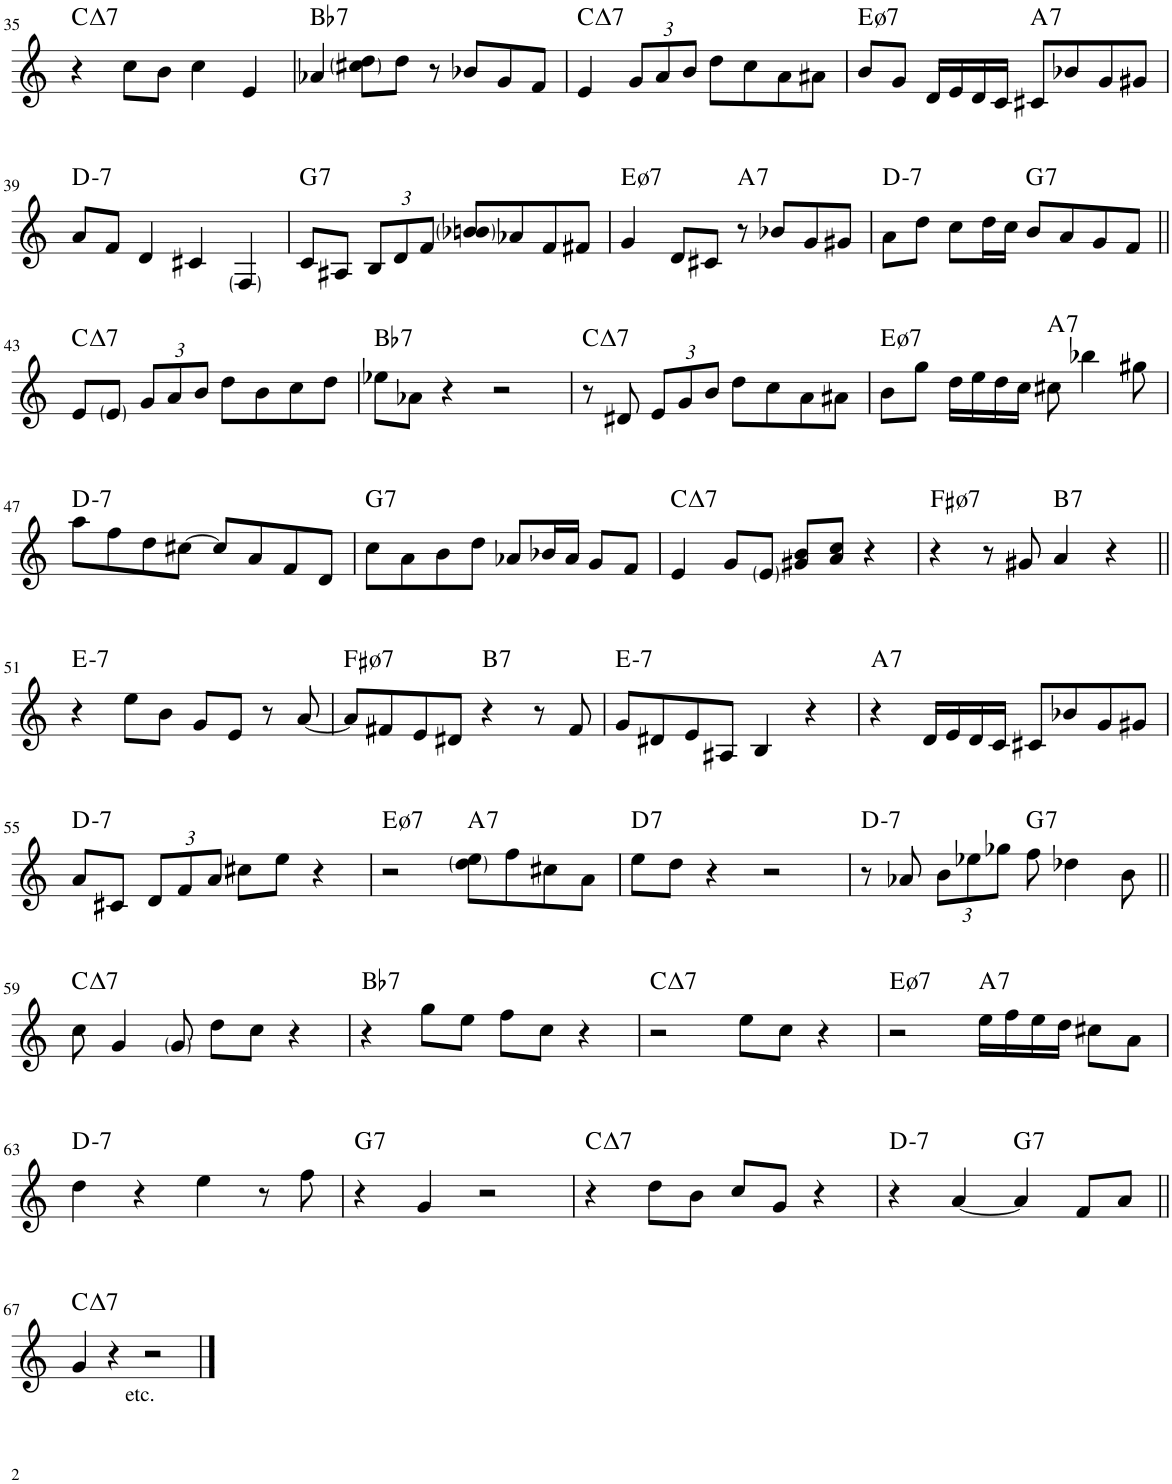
**kern	**harte
*part1	*part1
*staff1	*
*I"Piano	*
*I'Pno.	*
!!LO:PB:g=z
*clefG2	*
*k[]	*
*M4/4	*
=35	=35
!	!LO:H:kt=7
4r	C:maj7
8cc\L	.
8b\J	.
4cc\	.
4e/	.
=36	=36
!	!LO:H:kt=7
4a-X/	Bb:7
8cc#X\ 8dd\L	.
8dd\J	.
8r	.
8b-X/L	.
8g/	.
8f/J	.
=37	=37
!	!LO:H:kt=7
4e/	C:maj7
*Xbrackettup	*
12g/L	.
12a/	.
12b/J	.
8dd\L	.
8cc\	.
8a\	.
8a#X\J	.
=38	=38
!	!LO:H:kt=7
8b/L	E:hdim7
8g/J	.
16d/LL	.
16e/	.
16d/	.
16c/JJ	.
!	!LO:H:kt=7
8c#X/L	A:7
8b-X/	.
8g/	.
8g#X/J	.
!!LO:LB:g=z
=39	=39
!	!LO:H:kt=7
8a/L	D:min7
8f/J	.
4d/	.
4c#X/	.
4F/	.
=40	=40
!	!LO:H:kt=7
8c/L	G:7
8A#X/J	.
12B/L	.
12d/	.
12f/J	.
8b-X/ 8bn/L	.
8a-X/	.
8f/	.
8f#X/J	.
=41	=41
!	!LO:H:kt=7
4g/	E:hdim7
8d/L	.
8c#X/J	.
!	!LO:H:kt=7
8r	A:7
8b-X/L	.
8g/	.
8g#X/J	.
=42	=42
!	!LO:H:kt=7
8a\L	D:min7
8dd\J	.
8cc\L	.
16dd\L	.
16cc\JJ	.
!	!LO:H:kt=7
8b/L	G:7
8a/	.
8g/	.
8f/J	.
!!LO:LB:g=z
=43||	=43||
!	!LO:H:kt=7
8e/L	C:maj7
8e/J	.
12g/L	.
12a/	.
12b/J	.
8dd\L	.
8b\	.
8cc\	.
8dd\J	.
=44	=44
!	!LO:H:kt=7
8ee-X\L	Bb:7
8a-X\J	.
4r	.
2r	.
=45	=45
!	!LO:H:kt=7
8r	C:maj7
8d#X/	.
12e/L	.
12g/	.
12b/J	.
8dd\L	.
8cc\	.
8a\	.
8a#X\J	.
=46	=46
!	!LO:H:kt=7
8b\L	E:hdim7
8gg\J	.
16dd\LL	.
16ee\	.
16dd\	.
16cc\JJ	.
!	!LO:H:kt=7
8cc#X\	A:7
4bb-X\	.
8gg#X\	.
!!LO:LB:g=z
=47	=47
!	!LO:H:kt=7
8aa\L	D:min7
8ff\	.
8dd\	.
[8cc#X\J	.
8cc#/L]	.
8a/	.
8f/	.
8d/J	.
=48	=48
!	!LO:H:kt=7
8cc\L	G:7
8a\	.
8b\	.
8dd\J	.
8a-X/L	.
16b-X/L	.
16a-/JJ	.
8g/L	.
8f/J	.
=49	=49
!	!LO:H:kt=7
4e/	C:maj7
8g/L	.
8e/J	.
8g#X/ 8b/L	.
8a/ 8cc/J	.
4r	.
=50	=50
!	!LO:H:kt=7
4r	F#:hdim7
8r	.
8g#X/	.
!	!LO:H:kt=7
4a/	B:7
4r	.
!!LO:LB:g=z
=51||	=51||
!	!LO:H:kt=7
4r	E:min7
8ee\L	.
8b\J	.
8g/L	.
8e/J	.
8r	.
[8a/	.
=52	=52
!	!LO:H:kt=7
8a/L]	F#:hdim7
8f#X/	.
8e/	.
8d#X/J	.
!	!LO:H:kt=7
4r	B:7
8r	.
8f#/	.
=53	=53
!	!LO:H:kt=7
8g/L	E:min7
8d#X/	.
8e/	.
8A#X/J	.
4B/	.
4r	.
=54	=54
!	!LO:H:kt=7
4r	A:7
16d/LL	.
16e/	.
16d/	.
16c/JJ	.
8c#X/L	.
8b-X/	.
8g/	.
8g#X/J	.
!!LO:LB:g=z
=55	=55
!	!LO:H:kt=7
8a/L	D:min7
8c#X/J	.
12d/L	.
12f/	.
12a/J	.
8cc#X\L	.
8ee\J	.
4r	.
=56	=56
!	!LO:H:kt=7
2r	E:hdim7
!	!LO:H:kt=7
8dd\ 8ee\L	A:7
8ff\	.
8cc#X\	.
8a\J	.
=57	=57
!	!LO:H:kt=7
8ee\L	D:7
8dd\J	.
4r	.
2r	.
=58	=58
!	!LO:H:kt=7
8r	D:min7
8a-X/	.
12b\L	.
12ee-X\	.
12gg-X\J	.
!	!LO:H:kt=7
8ff\	G:7
4dd-X\	.
8b\	.
!!LO:LB:g=z
=59||	=59||
!	!LO:H:kt=7
8cc\	C:maj7
4g/	.
8g/	.
8dd\L	.
8cc\J	.
4r	.
=60	=60
!	!LO:H:kt=7
4r	Bb:7
8gg\L	.
8ee\J	.
8ff\L	.
8cc\J	.
4r	.
=61	=61
!	!LO:H:kt=7
2r	C:maj7
8ee\L	.
8cc\J	.
4r	.
=62	=62
!	!LO:H:kt=7
2r	E:hdim7
!	!LO:H:kt=7
16ee\LL	A:7
16ff\	.
16ee\	.
16dd\JJ	.
8cc#X\L	.
8a\J	.
!!LO:LB:g=z
=63	=63
!	!LO:H:kt=7
4dd\	D:min7
4r	.
4ee\	.
8r	.
8ff\	.
=64	=64
!	!LO:H:kt=7
4r	G:7
4g/	.
2r	.
=65	=65
!	!LO:H:kt=7
4r	C:maj7
8dd\L	.
8b\J	.
8cc/L	.
8g/J	.
4r	.
=66	=66
!	!LO:H:kt=7
4r	D:min7
[4a/	.
!	!LO:H:kt=7
4a/]	G:7
8f/L	.
8a/J	.
!!LO:LB:g=z
=67||	=67||
!LO:TX:b:t=etc.	!LO:H:kt=7
4g/	C:maj7
4r	.
2r	.
==	==
*-	*-
